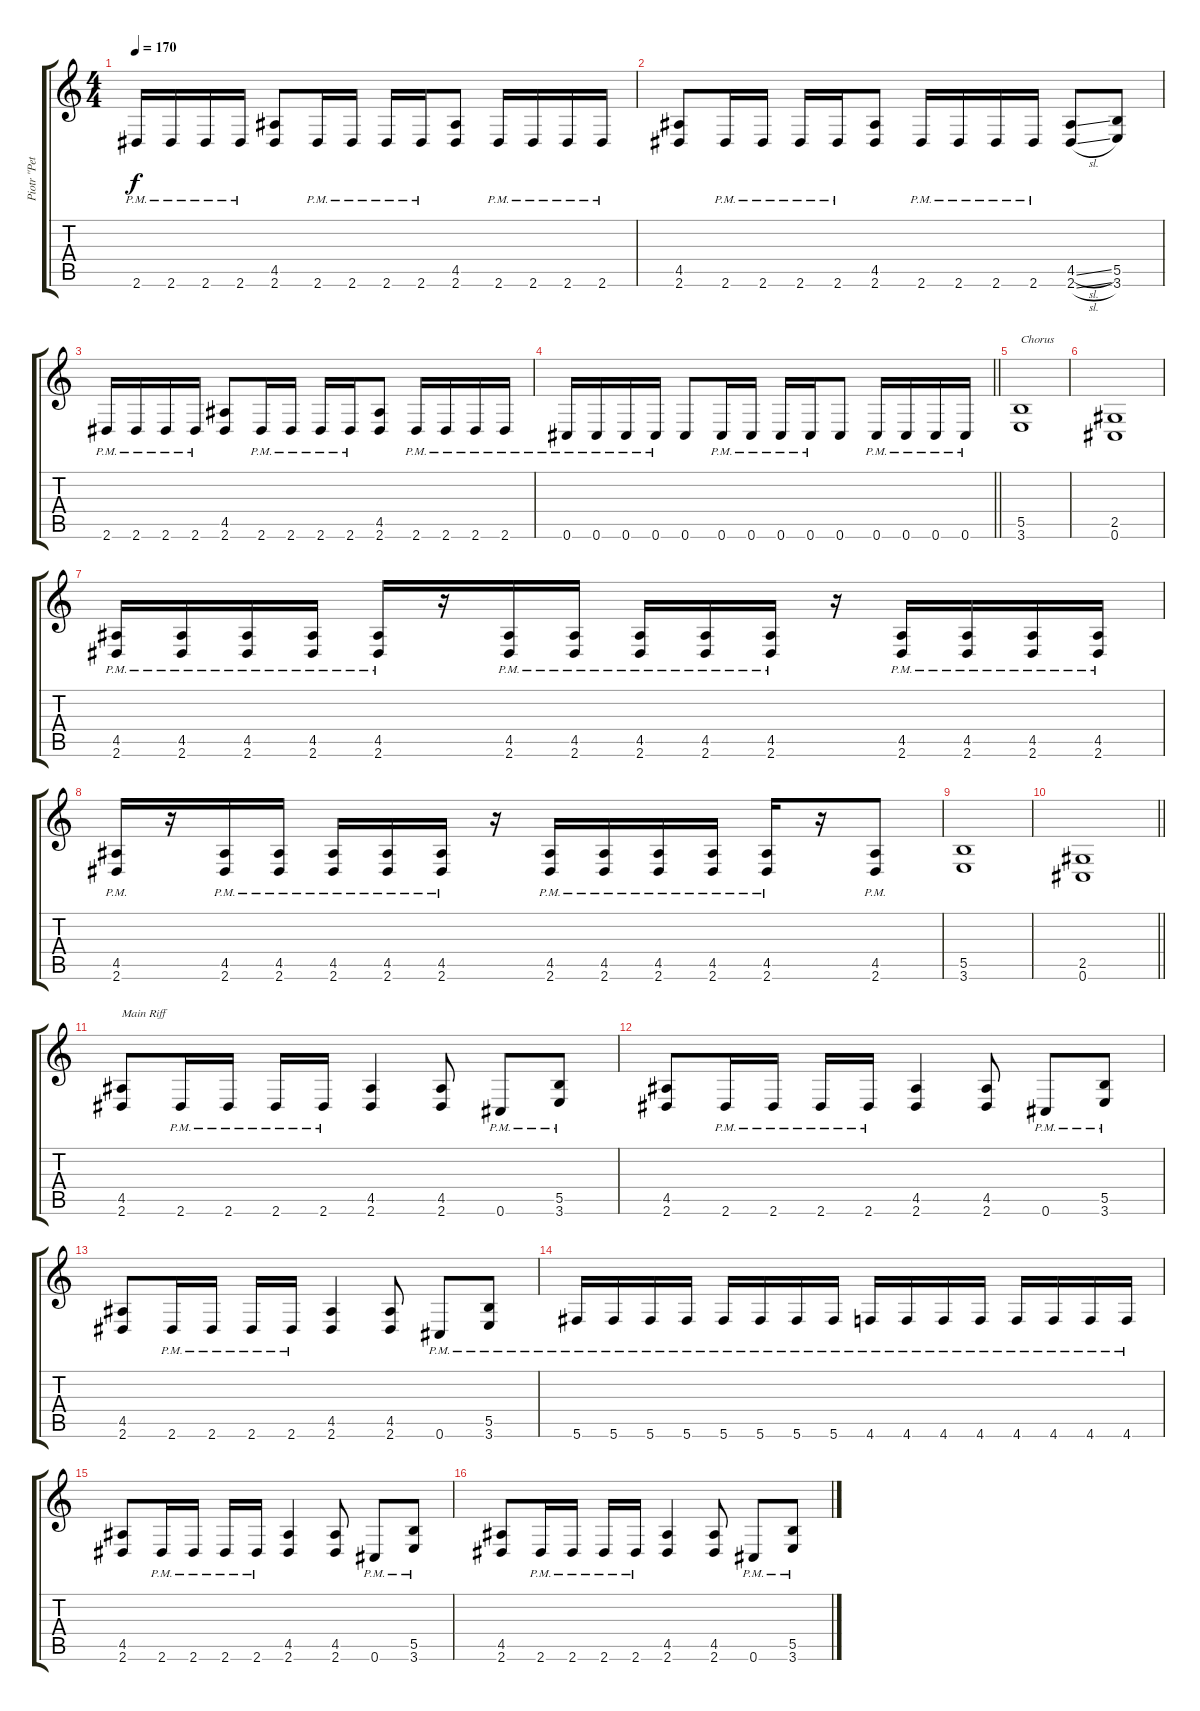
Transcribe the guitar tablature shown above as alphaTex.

\track ("Piotr \"Peter\" Wiwczarek (Rythm)" "Piotr \"Pet") {instrument distortionguitar}
\staff {score tabs}
\tuning (Db4 Ab3 E3 B2 Gb2 Db2) {hide}
\ts (4 4)
\tempo 170
\clef g2
\ks c
2.6{pm}.16{dy f} 2.6{pm}.16 2.6{pm}.16 2.6{pm}.16 (4.5 2.6).8 2.6{pm}.16 2.6{pm}.16 2.6{pm}.16 2.6{pm}.16 (4.5 2.6).8 2.6{pm}.16 2.6{pm}.16 2.6{pm}.16 2.6{pm}.16 |
(4.5 2.6).8 2.6{pm}.16 2.6{pm}.16 2.6{pm}.16 2.6{pm}.16 (4.5 2.6).8 2.6{pm}.16 2.6{pm}.16 2.6{pm}.16 2.6{pm}.16 (4.5{sl} 2.6{sl}).8 (5.5 3.6).8 |
2.6{pm}.16 2.6{pm}.16 2.6{pm}.16 2.6{pm}.16 (4.5 2.6).8 2.6{pm}.16 2.6{pm}.16 2.6{pm}.16 2.6{pm}.16 (4.5 2.6).8 2.6{pm}.16 2.6{pm}.16 2.6{pm}.16 2.6{pm}.16 |
\barLineRight lightlight
0.6{pm}.16 0.6{pm}.16 0.6{pm}.16 0.6{pm}.16 0.6.8 0.6{pm}.16 0.6{pm}.16 0.6{pm}.16 0.6{pm}.16 0.6.8 0.6{pm}.16 0.6{pm}.16 0.6{pm}.16 0.6{pm}.16 |
(5.5 3.6).1{txt "Chorus"} |
(2.5 0.6).1 |
(4.5{pm} 2.6{pm}).16 (4.5{pm} 2.6{pm}).16 (4.5{pm} 2.6{pm}).16 (4.5{pm} 2.6{pm}).16 (4.5{pm} 2.6{pm}).16 r.16 (4.5{pm} 2.6{pm}).16 (4.5{pm} 2.6{pm}).16 (4.5{pm} 2.6{pm}).16 (4.5{pm} 2.6{pm}).16 (4.5{pm} 2.6{pm}).16 r.16 (4.5{pm} 2.6{pm}).16 (4.5{pm} 2.6{pm}).16 (4.5{pm} 2.6{pm}).16 (4.5{pm} 2.6{pm}).16 |
(4.5{pm} 2.6{pm}).16 r.16 (4.5{pm} 2.6{pm}).16 (4.5{pm} 2.6{pm}).16 (4.5{pm} 2.6{pm}).16 (4.5{pm} 2.6{pm}).16 (4.5{pm} 2.6{pm}).16 r.16 (4.5{pm} 2.6{pm}).16 (4.5{pm} 2.6{pm}).16 (4.5{pm} 2.6{pm}).16 (4.5{pm} 2.6{pm}).16 (4.5{pm} 2.6{pm}).16 r.16 (4.5{pm} 2.6{pm}).8 |
(5.5 3.6).1 |
\barLineRight lightlight
(2.5 0.6).1 |
(4.5 2.6).8{txt "Main Riff"} 2.6{pm}.16 2.6{pm}.16 2.6{pm}.16 2.6{pm}.16 (4.5 2.6).4 (4.5 2.6).8 0.6{pm}.8 (5.5{pm} 3.6{pm}).8 |
(4.5 2.6).8 2.6{pm}.16 2.6{pm}.16 2.6{pm}.16 2.6{pm}.16 (4.5 2.6).4 (4.5 2.6).8 0.6{pm}.8 (5.5{pm} 3.6{pm}).8 |
(4.5 2.6).8 2.6{pm}.16 2.6{pm}.16 2.6{pm}.16 2.6{pm}.16 (4.5 2.6).4 (4.5 2.6).8 0.6{pm}.8 (5.5{pm} 3.6{pm}).8 |
5.6{pm}.16 5.6{pm}.16 5.6{pm}.16 5.6{pm}.16 5.6{pm}.16 5.6{pm}.16 5.6{pm}.16 5.6{pm}.16 4.6{pm}.16 4.6{pm}.16 4.6{pm}.16 4.6{pm}.16 4.6{pm}.16 4.6{pm}.16 4.6{pm}.16 4.6{pm}.16 |
(4.5 2.6).8 2.6{pm}.16 2.6{pm}.16 2.6{pm}.16 2.6{pm}.16 (4.5 2.6).4 (4.5 2.6).8 0.6{pm}.8 (5.5{pm} 3.6{pm}).8 |
(4.5 2.6).8 2.6{pm}.16 2.6{pm}.16 2.6{pm}.16 2.6{pm}.16 (4.5 2.6).4 (4.5 2.6).8 0.6{pm}.8 (5.5{pm} 3.6{pm}).8
